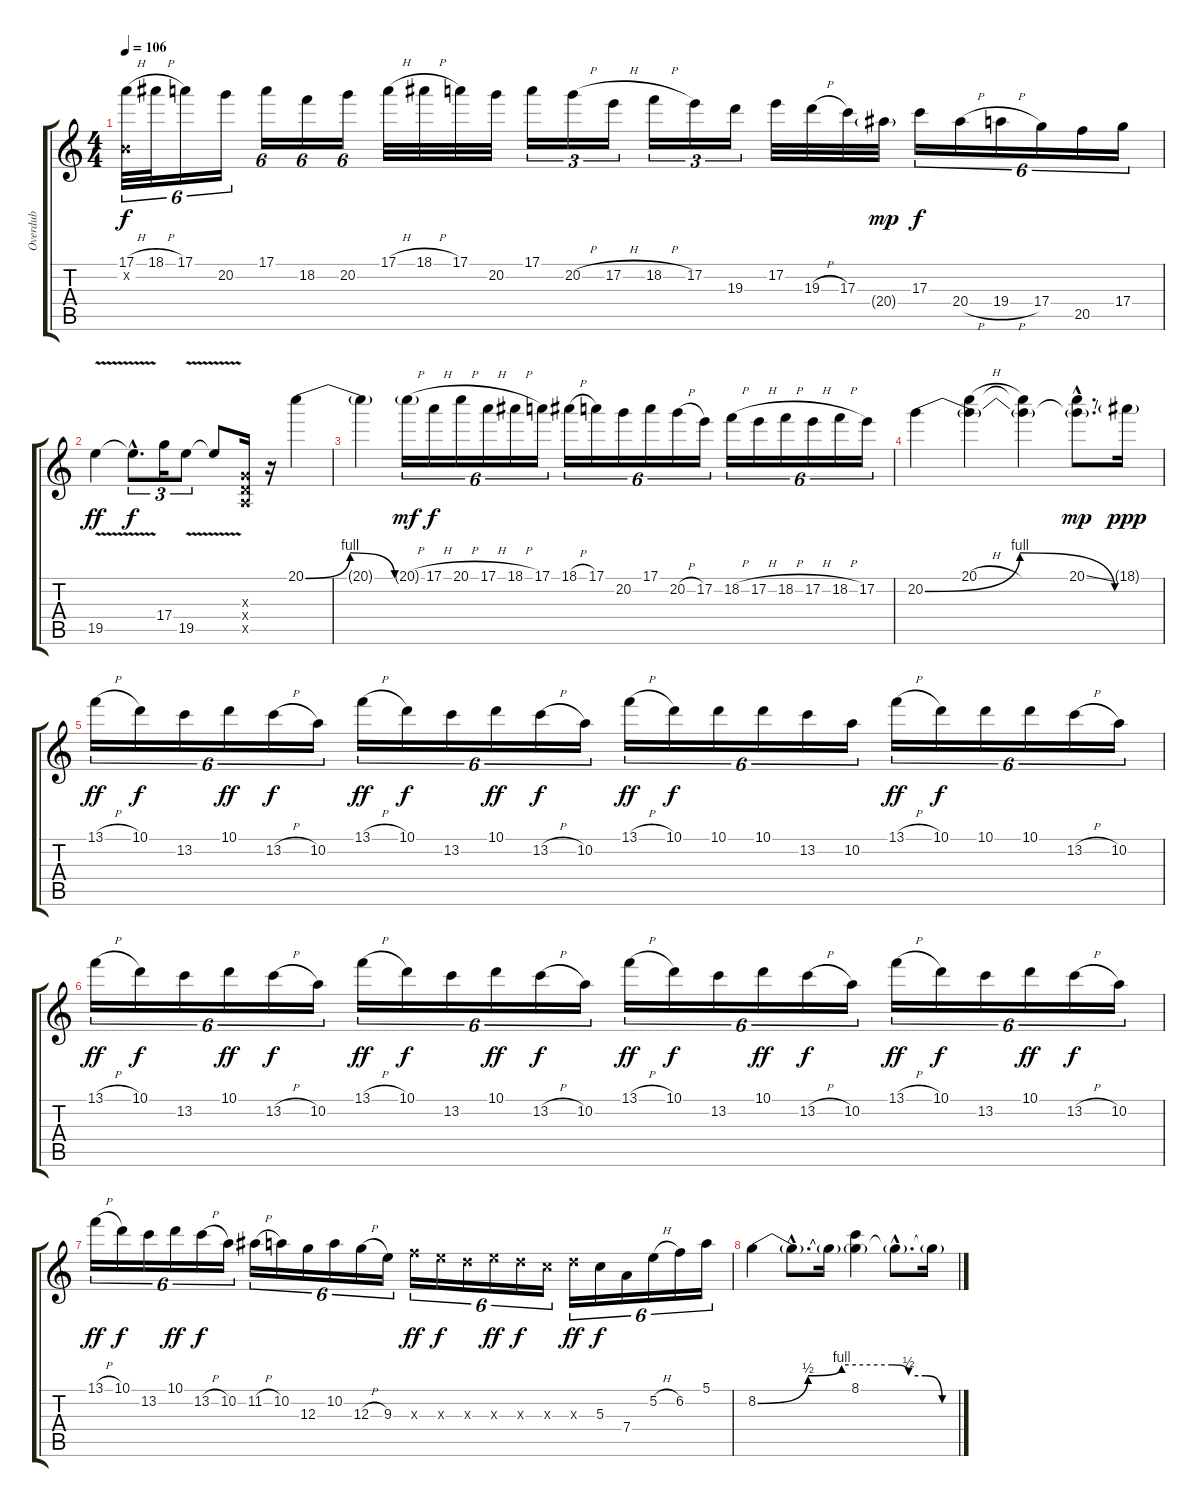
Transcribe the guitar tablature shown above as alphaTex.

\track ("Overdub" "Overdub") {instrument fretlessbass}
\staff {score tabs}
\tuning (E4 B3 G3 D3 A2 E2) {hide}
\ts (4 4)
\tempo 106
\clef g2
\ks c
(17.1{h} 0.2{x}).32{tu (6 4) dy f} 18.1{h}.32{tu (6 4)} 17.1.16{tu (6 4)} 20.2.16{tu (6 4)} 17.1.16{tu (6 4)} 18.2.16{tu (6 4)} 20.2.16{tu (6 4)} 17.1{h}.32 18.1{h}.32 17.1.32 20.2.32 17.1.16{tu (3 2)} 20.2{h}.16{tu (3 2)} 17.2{h}.16{tu (3 2)} 18.2{h}.16{tu (3 2)} 17.2.16{tu (3 2)} 19.3.16{tu (3 2)} 17.2.32 19.3{h}.32 17.3.32 20.4{g}.32{dy mp} 17.3.16{tu (6 4) dy f} 20.4{h}.16{tu (6 4)} 19.4{h}.16{tu (6 4)} 17.4.16{tu (6 4)} 20.5.16{tu (6 4)} 17.4.16{tu (6 4)} |
19.5{v}.4{dy ff} 19.5{hac t}.8{d tu (3 2) dy f} 17.4.16{tu (3 2)} 19.5{v}.8{tu (3 2)} 19.5{t}.8 (0.3{x} 0.4{x} 0.5{x}).16 r.16 20.1{be (bendrelease 0 0 15 4 50 4 60 0)}.4 |
20.1{t}.4 20.1{h g}.16{tu (6 4) dy mf} 17.1{h}.16{tu (6 4) dy f} 20.1{h}.16{tu (6 4)} 17.1{h}.16{tu (6 4)} 18.1{h}.16{tu (6 4)} 17.1.16{tu (6 4)} 18.1{h}.16{tu (6 4)} 17.1.16{tu (6 4)} 20.2.16{tu (6 4)} 17.1.16{tu (6 4)} 20.2{h}.16{tu (6 4)} 17.2.16{tu (6 4)} 18.2{h}.16{tu (6 4)} 17.2{h}.16{tu (6 4)} 18.2{h}.16{tu (6 4)} 17.2{h}.16{tu (6 4)} 18.2{h}.16{tu (6 4)} 17.2.16{tu (6 4)} |
20.2{be (bendrelease 0 0 10 4 45 4 60 0)}.4 (20.1{h} 20.2{t}).4 (20.1{t} 20.2{t}).4 (20.1{ss hac} 20.2{t}).8{d dy mp} 18.1{g}.16{dy ppp} |
13.1{h}.16{tu (6 4) dy ff} 10.1.16{tu (6 4) dy f} 13.2.16{tu (6 4)} 10.1.16{tu (6 4) dy ff} 13.2{h}.16{tu (6 4) dy f} 10.2.16{tu (6 4)} 13.1{h}.16{tu (6 4) dy ff} 10.1.16{tu (6 4) dy f} 13.2.16{tu (6 4)} 10.1.16{tu (6 4) dy ff} 13.2{h}.16{tu (6 4) dy f} 10.2.16{tu (6 4)} 13.1{h}.16{tu (6 4) dy ff} 10.1.16{tu (6 4) dy f} 10.1.16{tu (6 4)} 10.1.16{tu (6 4)} 13.2.16{tu (6 4)} 10.2.16{tu (6 4)} 13.1{h}.16{tu (6 4) dy ff} 10.1.16{tu (6 4) dy f} 10.1.16{tu (6 4)} 10.1.16{tu (6 4)} 13.2{h}.16{tu (6 4)} 10.2.16{tu (6 4)} |
13.1{h}.16{tu (6 4) dy ff} 10.1.16{tu (6 4) dy f} 13.2.16{tu (6 4)} 10.1.16{tu (6 4) dy ff} 13.2{h}.16{tu (6 4) dy f} 10.2.16{tu (6 4)} 13.1{h}.16{tu (6 4) dy ff} 10.1.16{tu (6 4) dy f} 13.2.16{tu (6 4)} 10.1.16{tu (6 4) dy ff} 13.2{h}.16{tu (6 4) dy f} 10.2.16{tu (6 4)} 13.1{h}.16{tu (6 4) dy ff} 10.1.16{tu (6 4) dy f} 13.2.16{tu (6 4)} 10.1.16{tu (6 4) dy ff} 13.2{h}.16{tu (6 4) dy f} 10.2.16{tu (6 4)} 13.1{h}.16{tu (6 4) dy ff} 10.1.16{tu (6 4) dy f} 13.2.16{tu (6 4)} 10.1.16{tu (6 4) dy ff} 13.2{h}.16{tu (6 4) dy f} 10.2.16{tu (6 4)} |
13.1{h}.16{tu (6 4) dy ff} 10.1.16{tu (6 4) dy f} 13.2.16{tu (6 4)} 10.1.16{tu (6 4) dy ff} 13.2{h}.16{tu (6 4) dy f} 10.2.16{tu (6 4)} 11.2{h}.16{tu (6 4)} 10.2.16{tu (6 4)} 12.3.16{tu (6 4)} 10.2.16{tu (6 4)} 12.3{h}.16{tu (6 4)} 9.3.16{tu (6 4)} 10.3{x}.16{tu (6 4) dy ff} 9.3{x}.16{tu (6 4) dy f} 7.3{x}.16{tu (6 4)} 9.3{x}.16{tu (6 4) dy ff} 7.3{x}.16{tu (6 4) dy f} 5.3{x}.16{tu (6 4)} 7.3{x}.16{tu (6 4) dy ff} 5.3.16{tu (6 4) dy f} 7.4.16{tu (6 4)} 5.2{h}.16{tu (6 4)} 6.2.16{tu (6 4)} 5.1.16{tu (6 4)} |
8.2{be (custom 0 0 15 2 25 4 40 4 45 2 50 2 55 0 60 0)}.4 8.2{hac t}.8{d} 8.2{t}.16 (8.1 8.2{t}).4 8.2{hac t}.8{d} 8.2{t}.16
